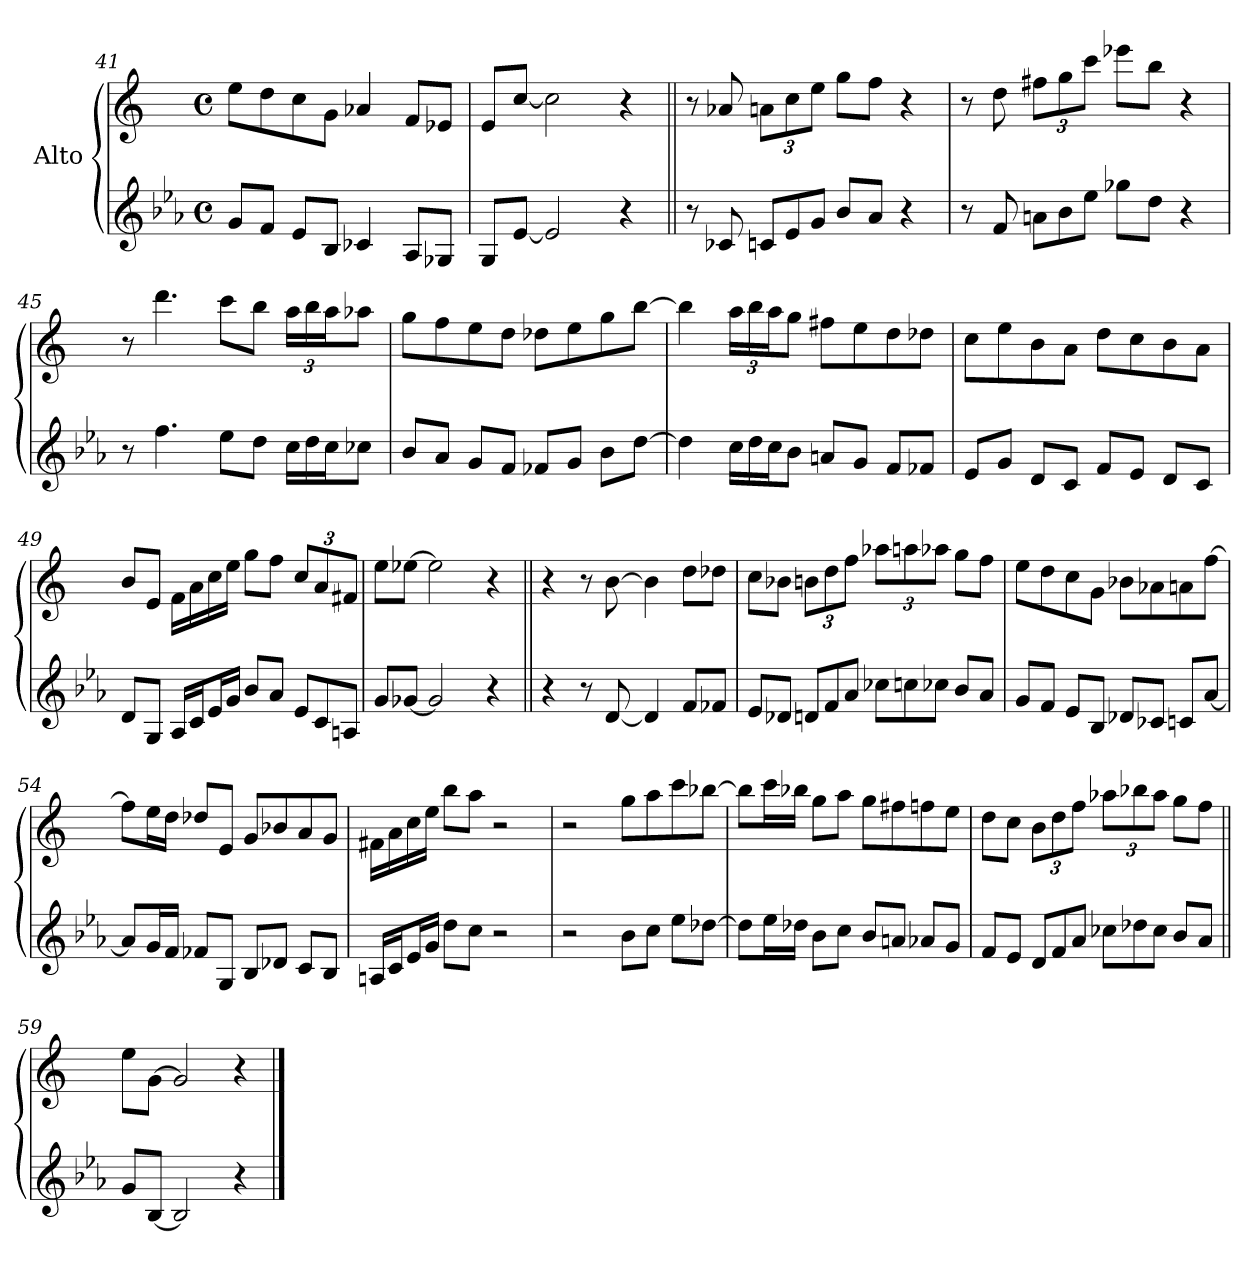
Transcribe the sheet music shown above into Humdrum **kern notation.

**kern	**kern
*part2	*part1
*staff2	*staff1
*	*I"Alto
*	*clefG2
*	*ITrd5c9
*k[b-e-a-]	*k[b-e-a-]
*E-:	*E-:
*M4/4	*M4/4
*met(c)	*met(c)
=41	=41
8gL	8g\L
8fJ	8f\
8e-L	8e-\
8B-J	8B-\J
4c-	4c-X/
8A-L	8A-/L
8G-J	8G-X/J
=42	=42
8GL	8G/L
[8e-J	[8e-/J
2e-]	2e-\]
4r	4r
!!LO:LB:g=z
=43||	=43||
8r	8r
8c-	8c-X/
*Xtuplet	*
12cL	12cn\L
12e-	12e-\
12gJ	12g\J
8b-L	8b-\L
8a-J	8a-\J
4r	4r
=44	=44
8r	8r
8f	8f\
12aL	12an\L
12b-	12b-\
12ee-J	12ee-\J
8gg-L	8gg-X\L
8ddJ	8dd\J
4r	4r
=45	=45
8r	8r
4.ff	4.ff\
8ee-L	8ee-\L
8ddJ	8dd\J
24ccLL	24cc\LL
24dd	24dd\
24ccJ	24cc\J
8cc-J	8cc-X\J
=46	=46
8b-L	8b-\L
8a-J	8a-\
8gL	8g\
8fJ	8f\J
8f-L	8f-X\L
8gJ	8g\
8b-L	8b-\
[8ddJ	[8dd\J
!!LO:LB:g=z
=47	=47
4dd]	4dd\]
24ccLL	24cc\LL
24dd	24dd\
24ccJ	24cc\J
8b-J	8b-\J
8aL	8an\L
8gJ	8g\
8fL	8f\
8f-J	8f-X\J
=48	=48
8e-L	8e-\L
8gJ	8g\
8dL	8d\
8cJ	8c\J
8fL	8f\L
8e-J	8e-\
8dL	8d\
8cJ	8c\J
=49	=49
8dL	8d/L
8GJ	8G/J
16A-LL	16A-\LL
16cJ	16c\
16e-L	16e-\
16gJJ	16g\JJ
8b-L	8b-\L
8a-J	8a-\J
12e-L	12e-/L
12c	12c/
12AJ	12An/J
=50	=50
8gL	8g\L
[8g-J	[8g-X\J
2g-]	2g-\]
4r	4r
!!LO:LB:g=z
=51||	=51||
4r	4r
8r	8r
[8d	[8d\
4d]	4d\]
8fL	8f\L
8f-J	8f-X\J
=52	=52
8e-L	8e-\L
8d-J	8d-X\J
12dL	12dn\L
12f	12f\
12a-J	12a-\J
12cc-L	12cc-X\L
12cc	12ccn\
12cc-J	12cc-X\J
8b-L	8b-\L
8a-J	8a-\J
=53	=53
8gL	8g\L
8fJ	8f\
8e-L	8e-\
8B-J	8B-\J
8d-L	8d-X\L
8c-J	8c-X\
8cL	8cn\
[8a-J	[8a-\J
=54	=54
8a-L]	8a-\L]
16gL	16g\L
16fJJ	16f\JJ
8f-L	8f-X/L
8GJ	8G/J
8B-L	8B-/L
8d-J	8d-X/
8cL	8c/
8B-J	8B-/J
!!LO:LB:g=z
=55	=55
16ALL	16An\LL
16cJ	16c\
16e-L	16e-\
16gJJ	16g\JJ
8ddL	8dd\L
8ccJ	8cc\J
2r	2r
=56	=56
2r	2r
8b-L	8b-\L
8ccJ	8cc\
8ee-L	8ee-\
[8dd-J	[8dd-X\J
=57	=57
8dd-L]	8dd-\L]
16ee-L	16ee-\L
16dd-JJ	16dd-X\JJ
8b-L	8b-\L
8ccJ	8cc\J
8b-L	8b-\L
8aJ	8an\
8a-L	8a-X\
8gJ	8g\J
=58	=58
8fL	8f\L
8e-J	8e-\J
12dL	12d\L
12f	12f\
12a-J	12a-\J
12cc-L	12cc-X\L
12dd-	12dd-X\
12cc-J	12cc-\J
8b-L	8b-\L
8a-J	8a-\J
=59||	=59||
8gL	8g\L
[8B-J	[8B-\J
2B-]	2B-/]
4r	4r
==	==
*-	*-
